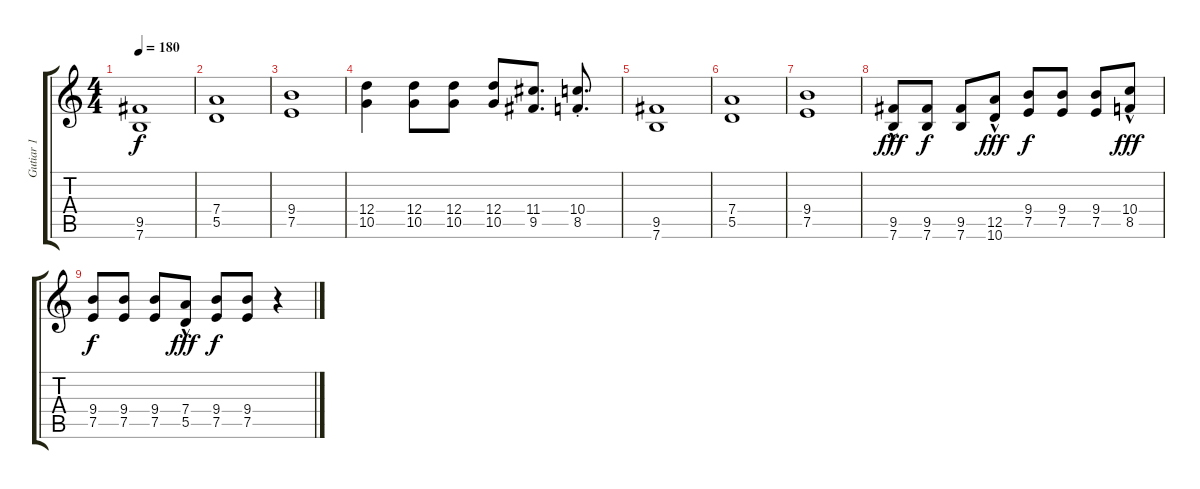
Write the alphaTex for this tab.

\track ("Gutiar 1" "Gutiar 1") {instrument distortionguitar}
\staff {score tabs}
\tuning (E4 B3 G3 D3 A2 E2) {hide}
\ts (4 4)
\tempo 180
\clef g2
\ks c
(9.5 7.6).1{dy f} |
(7.4 5.5).1 |
(9.4 7.5).1 |
(12.4 10.5).4 (12.4 10.5).8 (12.4 10.5).8 (12.4 10.5).8 (11.4 9.5).8{d} (10.4{st} 8.5{st}).8{d} |
(9.5 7.6).1 |
(7.4 5.5).1 |
(9.4 7.5).1 |
(9.5{hac} 7.6{hac}).8{dy fff} (9.5 7.6).8{dy f} (9.5 7.6).8 (12.5{hac} 10.6{hac}).8{dy fff} (9.4 7.5).8{dy f} (9.4 7.5).8 (9.4 7.5).8 (10.4{hac} 8.5{hac}).8{dy fff} |
(9.4 7.5).8{dy f} (9.4 7.5).8 (9.4 7.5).8 (7.4{hac} 5.5{hac}).8{dy fff} (9.4 7.5).8{dy f} (9.4 7.5).8 r.4
